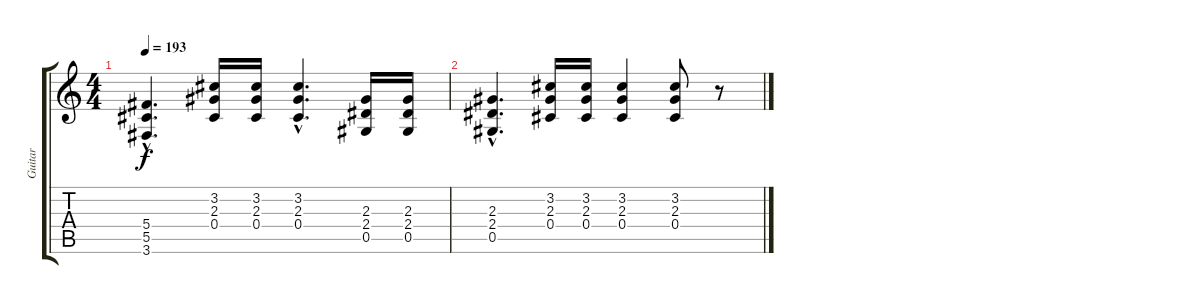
\track ("Guitar" "Guitar") {instrument overdrivenguitar}
\staff {score tabs}
\tuning (Eb4 Bb3 Gb3 Db3 Ab2 Eb2) {hide}
\ts (4 4)
\tempo 193
\clef g2
\ks c
(5.4{hac} 5.5{hac} 3.6{hac}).4{d dy f} (3.2 2.3 0.4).16 (3.2 2.3 0.4).16 (3.2{hac} 2.3{hac} 0.4{hac}).4{d} (2.3 2.4 0.5).16 (2.3 2.4 0.5).16 |
(2.3{hac} 2.4{hac} 0.5{hac}).4{d} (3.2 2.3 0.4).16 (3.2 2.3 0.4).16 (3.2 2.3 0.4).4 (3.2 2.3 0.4).8 r.8
